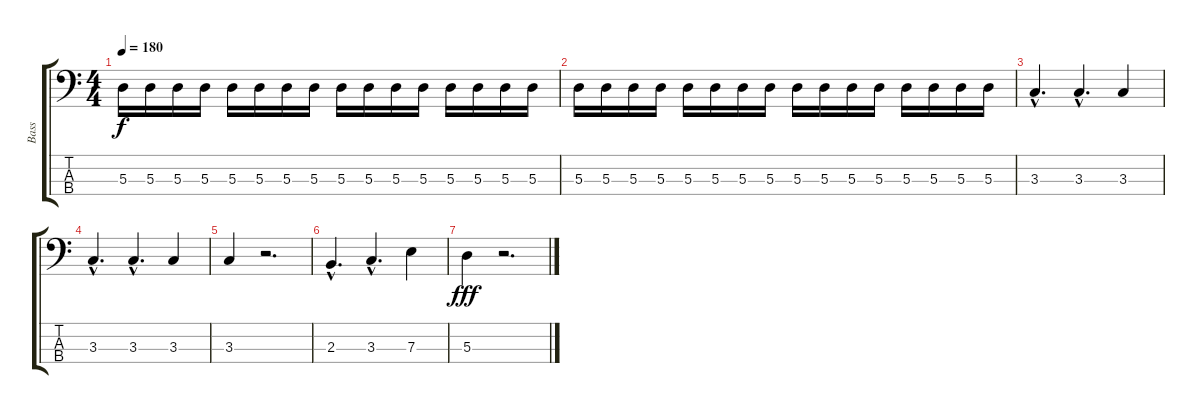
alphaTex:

\track ("Bass" "Bass") {instrument electricbassfinger}
\staff {score tabs}
\tuning (G2 D2 A1 E1) {hide}
\ts (4 4)
\tempo 180
\clef f4
\ks c
5.3.16{dy f} 5.3.16 5.3.16 5.3.16 5.3.16 5.3.16 5.3.16 5.3.16 5.3.16 5.3.16 5.3.16 5.3.16 5.3.16 5.3.16 5.3.16 5.3.16 |
5.3.16 5.3.16 5.3.16 5.3.16 5.3.16 5.3.16 5.3.16 5.3.16 5.3.16 5.3.16 5.3.16 5.3.16 5.3.16 5.3.16 5.3.16 5.3.16 |
3.3{hac}.4{d} 3.3{hac}.4{d} 3.3.4 |
3.3{hac}.4{d} 3.3{hac}.4{d} 3.3.4 |
3.3.4 r.2{d} |
2.3{hac}.4{d} 3.3{hac}.4{d} 7.3.4 |
5.3.4{dy fff} r.2{d}
